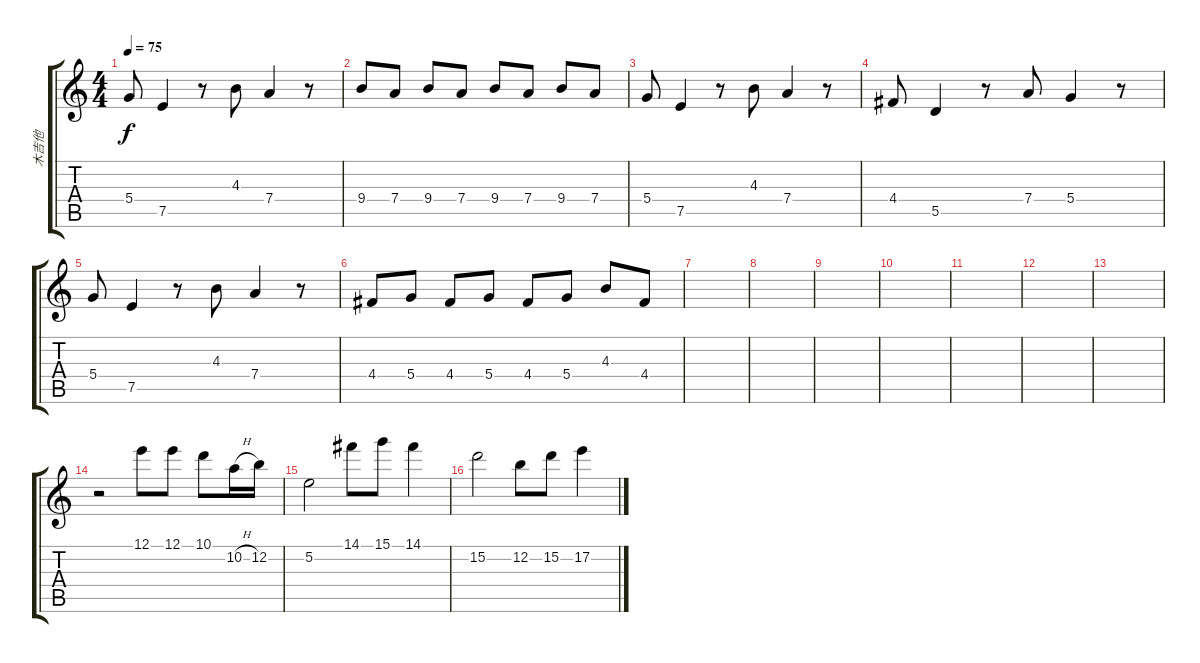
\track ("木吉他" "木吉他") {instrument acousticguitarnylon}
\staff {score tabs}
\tuning (E4 B3 G3 D3 A2 E2) {hide}
\ts (4 4)
\tempo 75
\clef g2
\ks c
5.4.8{dy f} 7.5.4 r.8 4.3.8 7.4.4 r.8 |
9.4.8 7.4.8 9.4.8 7.4.8 9.4.8 7.4.8 9.4.8 7.4.8 |
5.4.8 7.5.4 r.8 4.3.8 7.4.4 r.8 |
4.4.8 5.5.4 r.8 7.4.8 5.4.4 r.8 |
5.4.8 7.5.4 r.8 4.3.8 7.4.4 r.8 |
4.4.8 5.4.8 4.4.8 5.4.8 4.4.8 5.4.8 4.3.8 4.4.8 |
|
|
|
|
|
|
|
r.2 12.1.8 12.1.8 10.1.8 10.2{h}.16 12.2.16 |
5.2.2 14.1.8 15.1.8 14.1.4 |
15.2.2 12.2.8 15.2.8 17.2.4
